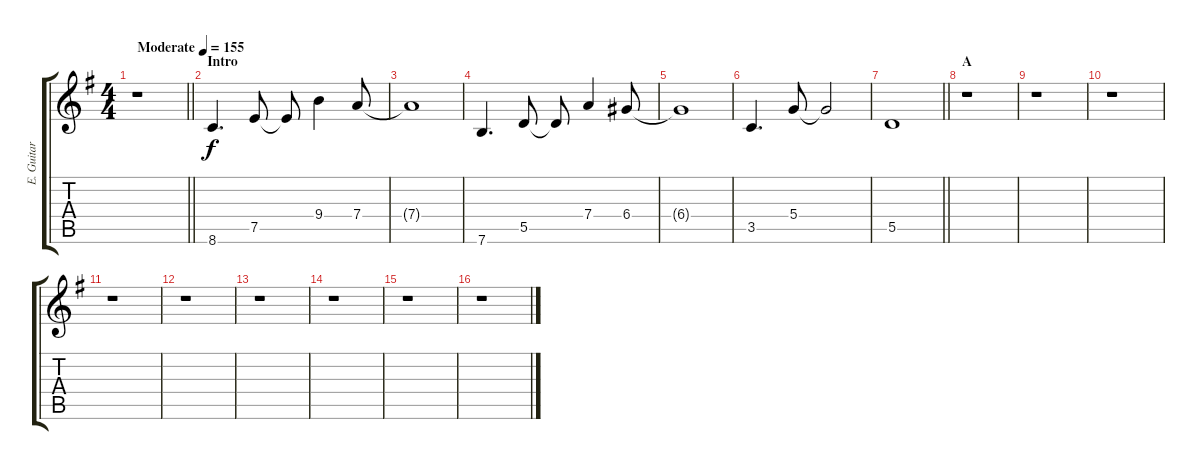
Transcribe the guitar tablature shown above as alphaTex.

\track ("E. Guitar" "E. Guitar") {instrument electricguitarclean}
\staff {score tabs}
\tuning (E4 B3 G3 D3 A2 E2) {hide}
\ts (4 4)
\tempo (155 "Moderate")
\clef g2
\barLineRight lightlight
\ks g
r.1{dy f instrument electricguitarclean} |
\section ("" "Intro")
8.6.4{d} 7.5.8 7.5{t}.8 9.4.4 7.4.8 |
7.4{t}.1 |
7.6.4{d} 5.5.8 5.5{t}.8 7.4.4 6.4.8 |
6.4{t}.1 |
3.5.4{d} 5.4.8 5.4{t}.2 |
\barLineRight lightlight
5.5.1 |
\section ("" "A")
r.1 |
r.1 |
r.1 |
r.1 |
r.1 |
r.1 |
r.1 |
r.1 |
r.1
